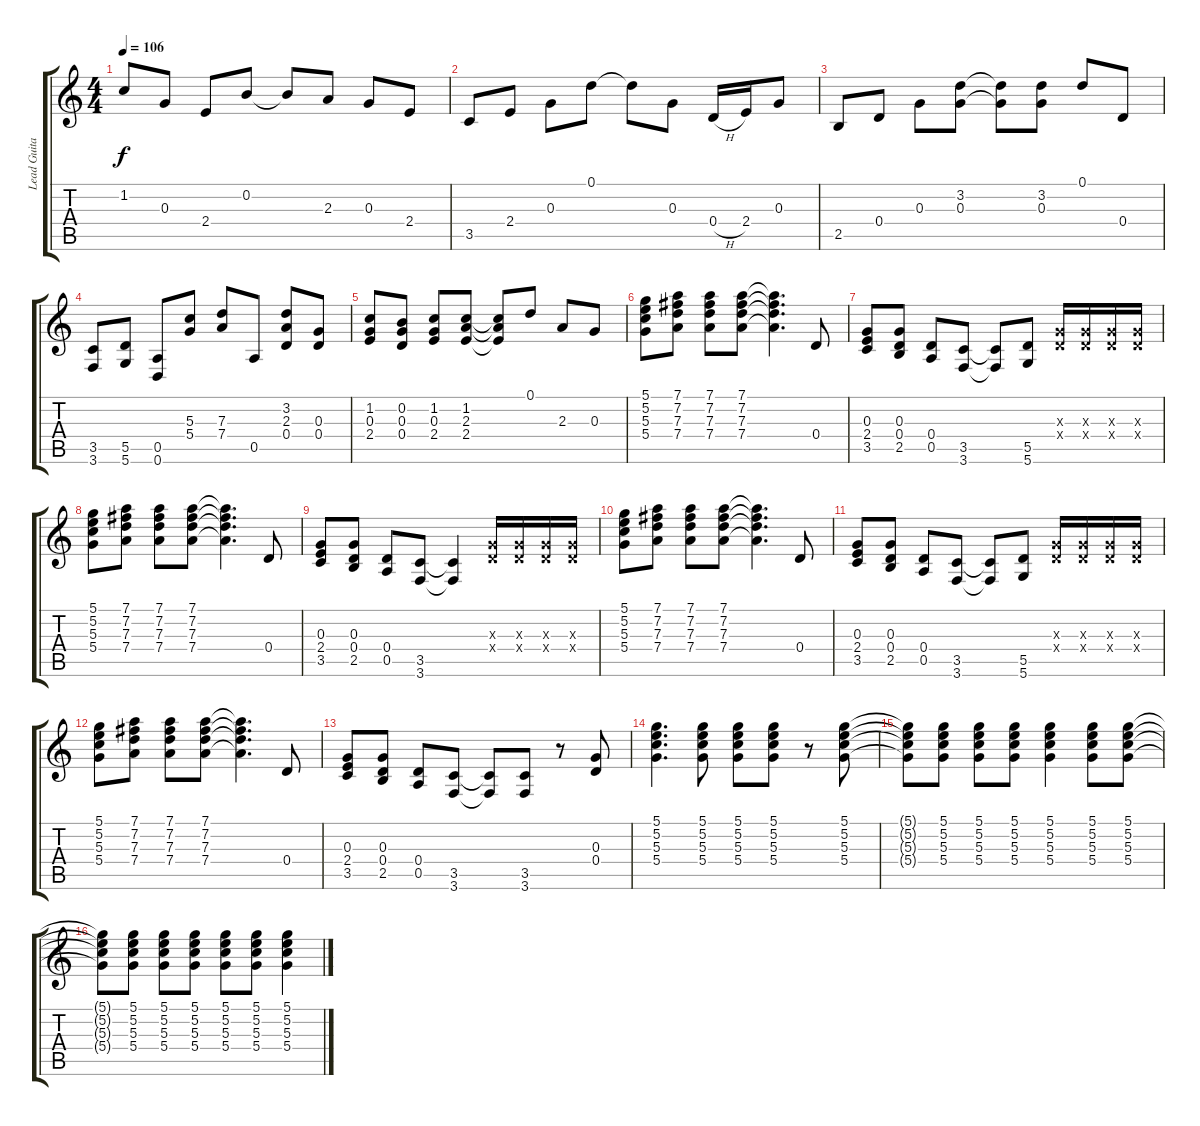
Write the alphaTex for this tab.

\track ("Lead Guitar" "Lead Guita") {instrument overdrivenguitar}
\staff {score tabs}
\tuning (D4 B3 G3 D3 A2 D2) {hide}
\ts (4 4)
\tempo 106
\clef g2
\ks c
1.2.8{dy f} 0.3.8 2.4.8 0.2.8 0.2{t}.8 2.3.8 0.3.8 2.4.8 |
3.5.8 2.4.8 0.3.8 0.1.8 0.1{t}.8 0.3.8 0.4{h}.16 2.4.16 0.3.8 |
2.5.8 0.4.8 0.3.8 (3.2 0.3).8 (3.2{t} 0.3{t}).8 (3.2 0.3).8 0.1.8 0.4.8 |
(3.5 3.6).8 (5.5 5.6).8 (0.5 0.6).8 (5.3 5.4).8 (7.3 7.4).8 0.5.8 (3.2 2.3 0.4).8 (0.3 0.4).8 |
(1.2 0.3 2.4).8 (0.2 0.3 0.4).8 (1.2 0.3 2.4).8 (1.2 2.3 2.4).8 (1.2{t} 2.3{t} 2.4{t}).8 0.1.8 2.3.8 0.3.8 |
(5.1 5.2 5.3 5.4).8 (7.1 7.2 7.3 7.4).8 (7.1 7.2 7.3 7.4).8 (7.1 7.2 7.3 7.4).8 (7.1{t} 7.2{t} 7.3{t} 7.4{t}).4{d} 0.4.8 |
(0.3 2.4 3.5).8 (0.3 0.4 2.5).8 (0.4 0.5).8 (3.5 3.6).8 (3.5{t} 3.6{t}).8 (5.5 5.6).8 (0.3{x} 0.4{x}).16 (0.3{x} 0.4{x}).16 (0.3{x} 0.4{x}).16 (0.3{x} 0.4{x}).16 |
(5.1 5.2 5.3 5.4).8 (7.1 7.2 7.3 7.4).8 (7.1 7.2 7.3 7.4).8 (7.1 7.2 7.3 7.4).8 (7.1{t} 7.2{t} 7.3{t} 7.4{t}).4{d} 0.4.8 |
(0.3 2.4 3.5).8 (0.3 0.4 2.5).8 (0.4 0.5).8 (3.5 3.6).8 (3.5{t} 3.6{t}).4 (0.3{x} 0.4{x}).16 (0.3{x} 0.4{x}).16 (0.3{x} 0.4{x}).16 (0.3{x} 0.4{x}).16 |
(5.1 5.2 5.3 5.4).8 (7.1 7.2 7.3 7.4).8 (7.1 7.2 7.3 7.4).8 (7.1 7.2 7.3 7.4).8 (7.1{t} 7.2{t} 7.3{t} 7.4{t}).4{d} 0.4.8 |
(0.3 2.4 3.5).8 (0.3 0.4 2.5).8 (0.4 0.5).8 (3.5 3.6).8 (3.5{t} 3.6{t}).8 (5.5 5.6).8 (0.3{x} 0.4{x}).16 (0.3{x} 0.4{x}).16 (0.3{x} 0.4{x}).16 (0.3{x} 0.4{x}).16 |
(5.1 5.2 5.3 5.4).8 (7.1 7.2 7.3 7.4).8 (7.1 7.2 7.3 7.4).8 (7.1 7.2 7.3 7.4).8 (7.1{t} 7.2{t} 7.3{t} 7.4{t}).4{d} 0.4.8 |
(0.3 2.4 3.5).8 (0.3 0.4 2.5).8 (0.4 0.5).8 (3.5 3.6).8 (3.5{t} 3.6{t}).8 (3.5 3.6).8 r.8 (0.3 0.4).8 |
(5.1 5.2 5.3 5.4).4{d} (5.1 5.2 5.3 5.4).8 (5.1 5.2 5.3 5.4).8 (5.1 5.2 5.3 5.4).8 r.8 (5.1 5.2 5.3 5.4).8 |
(5.1{t} 5.2{t} 5.3{t} 5.4{t}).8 (5.1 5.2 5.3 5.4).8 (5.1 5.2 5.3 5.4).8 (5.1 5.2 5.3 5.4).8 (5.1 5.2 5.3 5.4).4 (5.1 5.2 5.3 5.4).8 (5.1 5.2 5.3 5.4).8 |
(5.1{t} 5.2{t} 5.3{t} 5.4{t}).8 (5.1 5.2 5.3 5.4).8 (5.1 5.2 5.3 5.4).8 (5.1 5.2 5.3 5.4).8 (5.1 5.2 5.3 5.4).8 (5.1 5.2 5.3 5.4).8 (5.1 5.2 5.3 5.4).4
